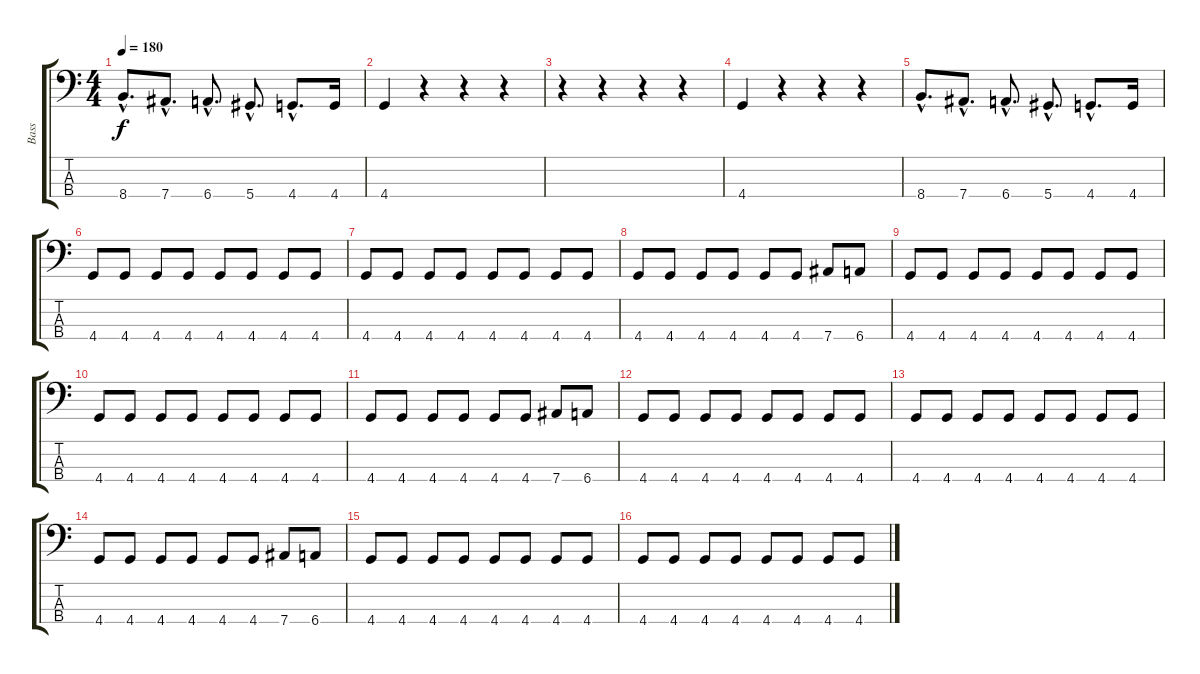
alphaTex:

\track ("Bass" "Bass") {instrument electricbassfinger}
\staff {score tabs}
\tuning (Gb2 Db2 Ab1 Eb1) {hide}
\ts (4 4)
\tempo 180
\clef f4
\ks c
8.4{hac}.8{d dy f} 7.4{hac}.8{d} 6.4{hac}.8{d} 5.4{hac}.8{d} 4.4{hac}.8{d} 4.4.16 |
4.4.4 r.4 r.4 r.4 |
r.4 r.4 r.4 r.4 |
4.4.4 r.4 r.4 r.4 |
8.4{hac}.8{d} 7.4{hac}.8{d} 6.4{hac}.8{d} 5.4{hac}.8{d} 4.4{hac}.8{d} 4.4.16 |
4.4.8 4.4.8 4.4.8 4.4.8 4.4.8 4.4.8 4.4.8 4.4.8 |
4.4.8 4.4.8 4.4.8 4.4.8 4.4.8 4.4.8 4.4.8 4.4.8 |
4.4.8 4.4.8 4.4.8 4.4.8 4.4.8 4.4.8 7.4.8 6.4.8 |
4.4.8 4.4.8 4.4.8 4.4.8 4.4.8 4.4.8 4.4.8 4.4.8 |
4.4.8 4.4.8 4.4.8 4.4.8 4.4.8 4.4.8 4.4.8 4.4.8 |
4.4.8 4.4.8 4.4.8 4.4.8 4.4.8 4.4.8 7.4.8 6.4.8 |
4.4.8 4.4.8 4.4.8 4.4.8 4.4.8 4.4.8 4.4.8 4.4.8 |
4.4.8 4.4.8 4.4.8 4.4.8 4.4.8 4.4.8 4.4.8 4.4.8 |
4.4.8 4.4.8 4.4.8 4.4.8 4.4.8 4.4.8 7.4.8 6.4.8 |
4.4.8 4.4.8 4.4.8 4.4.8 4.4.8 4.4.8 4.4.8 4.4.8 |
4.4.8 4.4.8 4.4.8 4.4.8 4.4.8 4.4.8 4.4.8 4.4.8
